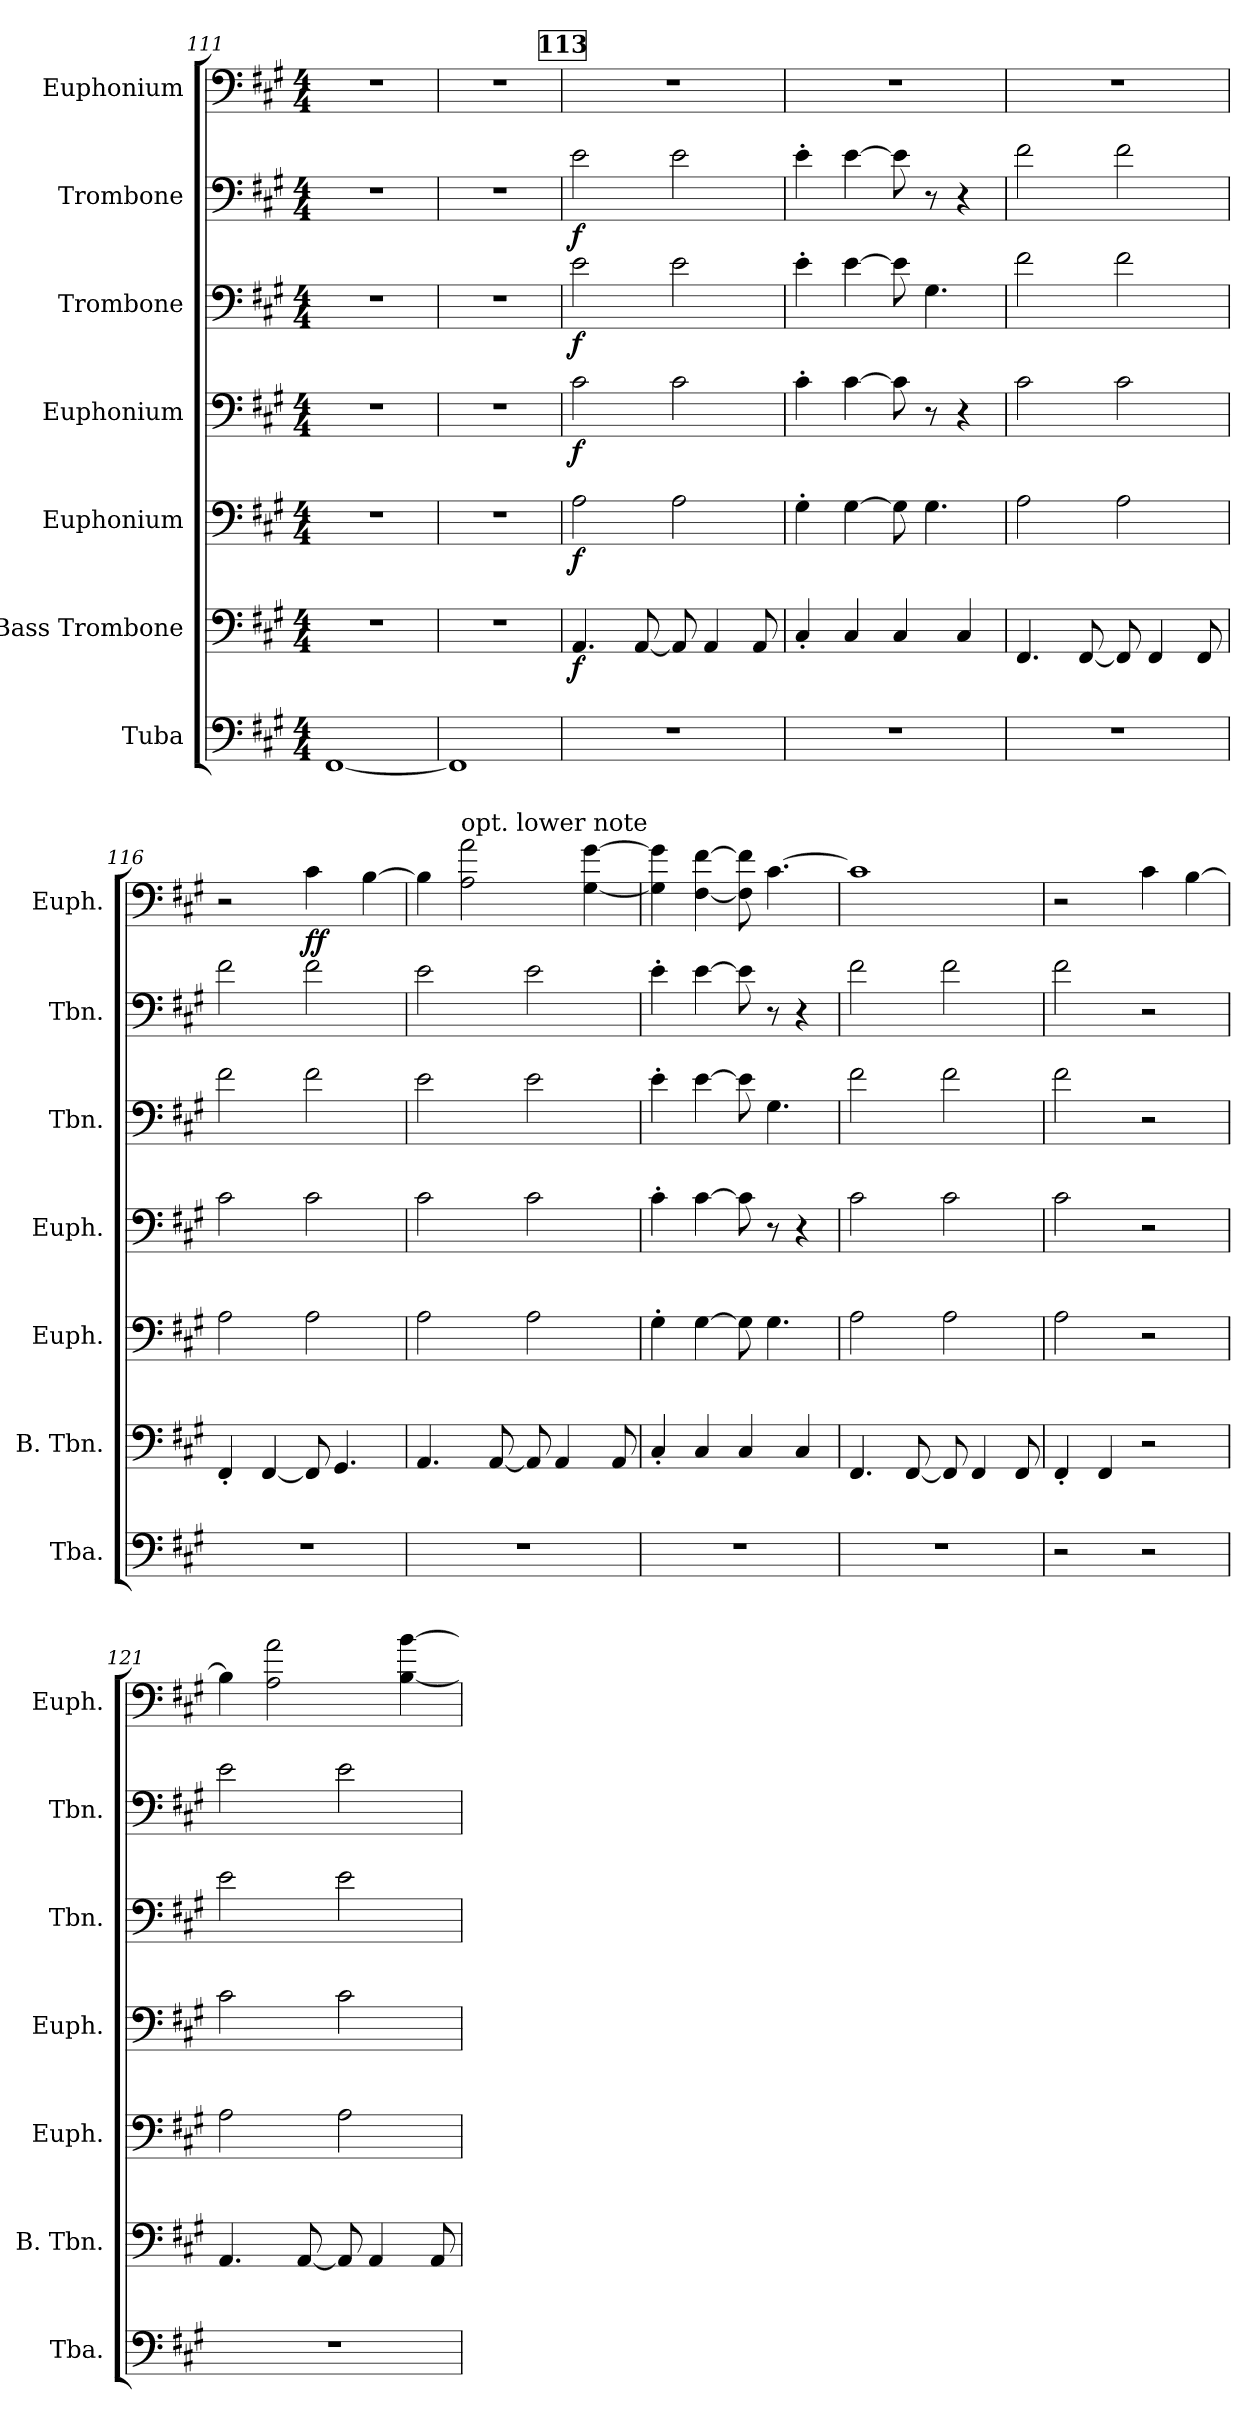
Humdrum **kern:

**kern	**kern	**dynam	**kern	**dynam	**kern	**dynam	**kern	**dynam	**kern	**dynam	**kern	**dynam
*part7	*part6	*part6	*part5	*part5	*part4	*part4	*part3	*part3	*part2	*part2	*part1	*part1
*staff7	*staff6	*staff6	*staff5	*staff5	*staff4	*staff4	*staff3	*staff3	*staff2	*staff2	*staff1	*staff1
*I"Tuba	*I"Bass Trombone	*	*I"Euphonium	*	*I"Euphonium	*	*I"Trombone	*	*I"Trombone	*	*I"Euphonium	*
*I'Tba.	*I'B. Tbn.	*	*I'Euph.	*	*I'Euph.	*	*I'Tbn.	*	*I'Tbn.	*	*I'Euph.	*
*clefF4	*clefF4	*	*clefF4	*	*clefF4	*	*clefF4	*	*clefF4	*	*clefF4	*
*k[f#c#g#]	*k[f#c#g#]	*	*k[f#c#g#]	*	*k[f#c#g#]	*	*k[f#c#g#]	*	*k[f#c#g#]	*	*k[f#c#g#]	*
*M4/4	*M4/4	*	*M4/4	*	*M4/4	*	*M4/4	*	*M4/4	*	*M4/4	*
=111	=111	=111	=111	=111	=111	=111	=111	=111	=111	=111	=111	=111
[1FF#	1r	.	1r	.	1r	.	1r	.	1r	.	1r	.
=112	=112	=112	=112	=112	=112	=112	=112	=112	=112	=112	=112	=112
1FF#]	1r	.	1r	.	1r	.	1r	.	1r	.	1r	.
!!LO:REH:place=s1:a:B:fs=14:t=113
=113	=113	=113	=113	=113	=113	=113	=113	=113	=113	=113	=113	=113
!	!	!LO:DY:b	!	!LO:DY:b	!	!LO:DY:b	!	!LO:DY:b	!	!LO:DY:b	!	!
1r	4.AA/	f	2A\	f	2c#\	f	2e\	f	2e\	f	1r	.
.	[8AA/	.	.	.	.	.	.	.	.	.	.	.
.	8AA/]	.	2A\	.	2c#\	.	2e\	.	2e\	.	.	.
.	4AA/	.	.	.	.	.	.	.	.	.	.	.
.	8AA/	.	.	.	.	.	.	.	.	.	.	.
!!LO:PB:g=z
=114	=114	=114	=114	=114	=114	=114	=114	=114	=114	=114	=114	=114
1r	4C#'/	.	4G#'\	.	4c#'\	.	4e'\	.	4e'\	.	1r	.
.	4C#/	.	[4G#\	.	[4c#\	.	[4e\	.	[4e\	.	.	.
.	4C#/	.	8G#\]	.	8c#\]	.	8e\]	.	8e\]	.	.	.
.	.	.	4.G#\	.	8r	.	4.G#\	.	8r	.	.	.
.	4C#/	.	.	.	4r	.	.	.	4r	.	.	.
=115	=115	=115	=115	=115	=115	=115	=115	=115	=115	=115	=115	=115
1r	4.FF#/	.	2A\	.	2c#\	.	2f#\	.	2f#\	.	1r	.
.	[8FF#/	.	.	.	.	.	.	.	.	.	.	.
.	8FF#/]	.	2A\	.	2c#\	.	2f#\	.	2f#\	.	.	.
.	4FF#/	.	.	.	.	.	.	.	.	.	.	.
.	8FF#/	.	.	.	.	.	.	.	.	.	.	.
=116	=116	=116	=116	=116	=116	=116	=116	=116	=116	=116	=116	=116
1r	4FF#'/	.	2A\	.	2c#\	.	2f#\	.	2f#\	.	2r	.
.	[4FF#/	.	.	.	.	.	.	.	.	.	.	.
!	!	!	!	!	!	!	!	!	!	!	!	!LO:DY:b
.	8FF#/]	.	2A\	.	2c#\	.	2f#\	.	2f#\	.	4c#\	ff
.	4.GG#/	.	.	.	.	.	.	.	.	.	.	.
.	.	.	.	.	.	.	.	.	.	.	[4B\	.
=117	=117	=117	=117	=117	=117	=117	=117	=117	=117	=117	=117	=117
1r	4.AA/	.	2A\	.	2c#\	.	2e\	.	2e\	.	4B\]	.
!	!	!	!	!	!	!	!	!	!	!	!LO:TX:a:t=opt. lower note	!
.	.	.	.	.	.	.	.	.	.	.	2A\ 2a\	.
.	[8AA/	.	.	.	.	.	.	.	.	.	.	.
.	8AA/]	.	2A\	.	2c#\	.	2e\	.	2e\	.	.	.
.	4AA/	.	.	.	.	.	.	.	.	.	.	.
.	.	.	.	.	.	.	.	.	.	.	[4G#\ [4g#\	.
.	8AA/	.	.	.	.	.	.	.	.	.	.	.
=118	=118	=118	=118	=118	=118	=118	=118	=118	=118	=118	=118	=118
1r	4C#'/	.	4G#'\	.	4c#'\	.	4e'\	.	4e'\	.	4G#\] 4g#\]	.
.	4C#/	.	[4G#\	.	[4c#\	.	[4e\	.	[4e\	.	[4F#\ [4f#\	.
.	4C#/	.	8G#\]	.	8c#\]	.	8e\]	.	8e\]	.	8F#\] 8f#\]	.
.	.	.	4.G#\	.	8r	.	4.G#\	.	8r	.	[4.c#\	.
.	4C#/	.	.	.	4r	.	.	.	4r	.	.	.
!!LO:PB:g=z
=119	=119	=119	=119	=119	=119	=119	=119	=119	=119	=119	=119	=119
1r	4.FF#/	.	2A\	.	2c#\	.	2f#\	.	2f#\	.	1c#]	.
.	[8FF#/	.	.	.	.	.	.	.	.	.	.	.
.	8FF#/]	.	2A\	.	2c#\	.	2f#\	.	2f#\	.	.	.
.	4FF#/	.	.	.	.	.	.	.	.	.	.	.
.	8FF#/	.	.	.	.	.	.	.	.	.	.	.
=120	=120	=120	=120	=120	=120	=120	=120	=120	=120	=120	=120	=120
2r	4FF#'/	.	2A\	.	2c#\	.	2f#\	.	2f#\	.	2r	.
.	4FF#/	.	.	.	.	.	.	.	.	.	.	.
2r	2r	.	2r	.	2r	.	2r	.	2r	.	4c#\	.
.	.	.	.	.	.	.	.	.	.	.	[4B\	.
=121	=121	=121	=121	=121	=121	=121	=121	=121	=121	=121	=121	=121
1r	4.AA/	.	2A\	.	2c#\	.	2e\	.	2e\	.	4B\]	.
.	.	.	.	.	.	.	.	.	.	.	2A\ 2a\	.
.	[8AA/	.	.	.	.	.	.	.	.	.	.	.
.	8AA/]	.	2A\	.	2c#\	.	2e\	.	2e\	.	.	.
.	4AA/	.	.	.	.	.	.	.	.	.	.	.
.	.	.	.	.	.	.	.	.	.	.	[4B\ [4b\	.
.	8AA/	.	.	.	.	.	.	.	.	.	.	.
=	=	=	=	=	=	=	=	=	=	=	=	=
*-	*-	*-	*-	*-	*-	*-	*-	*-	*-	*-	*-	*-
